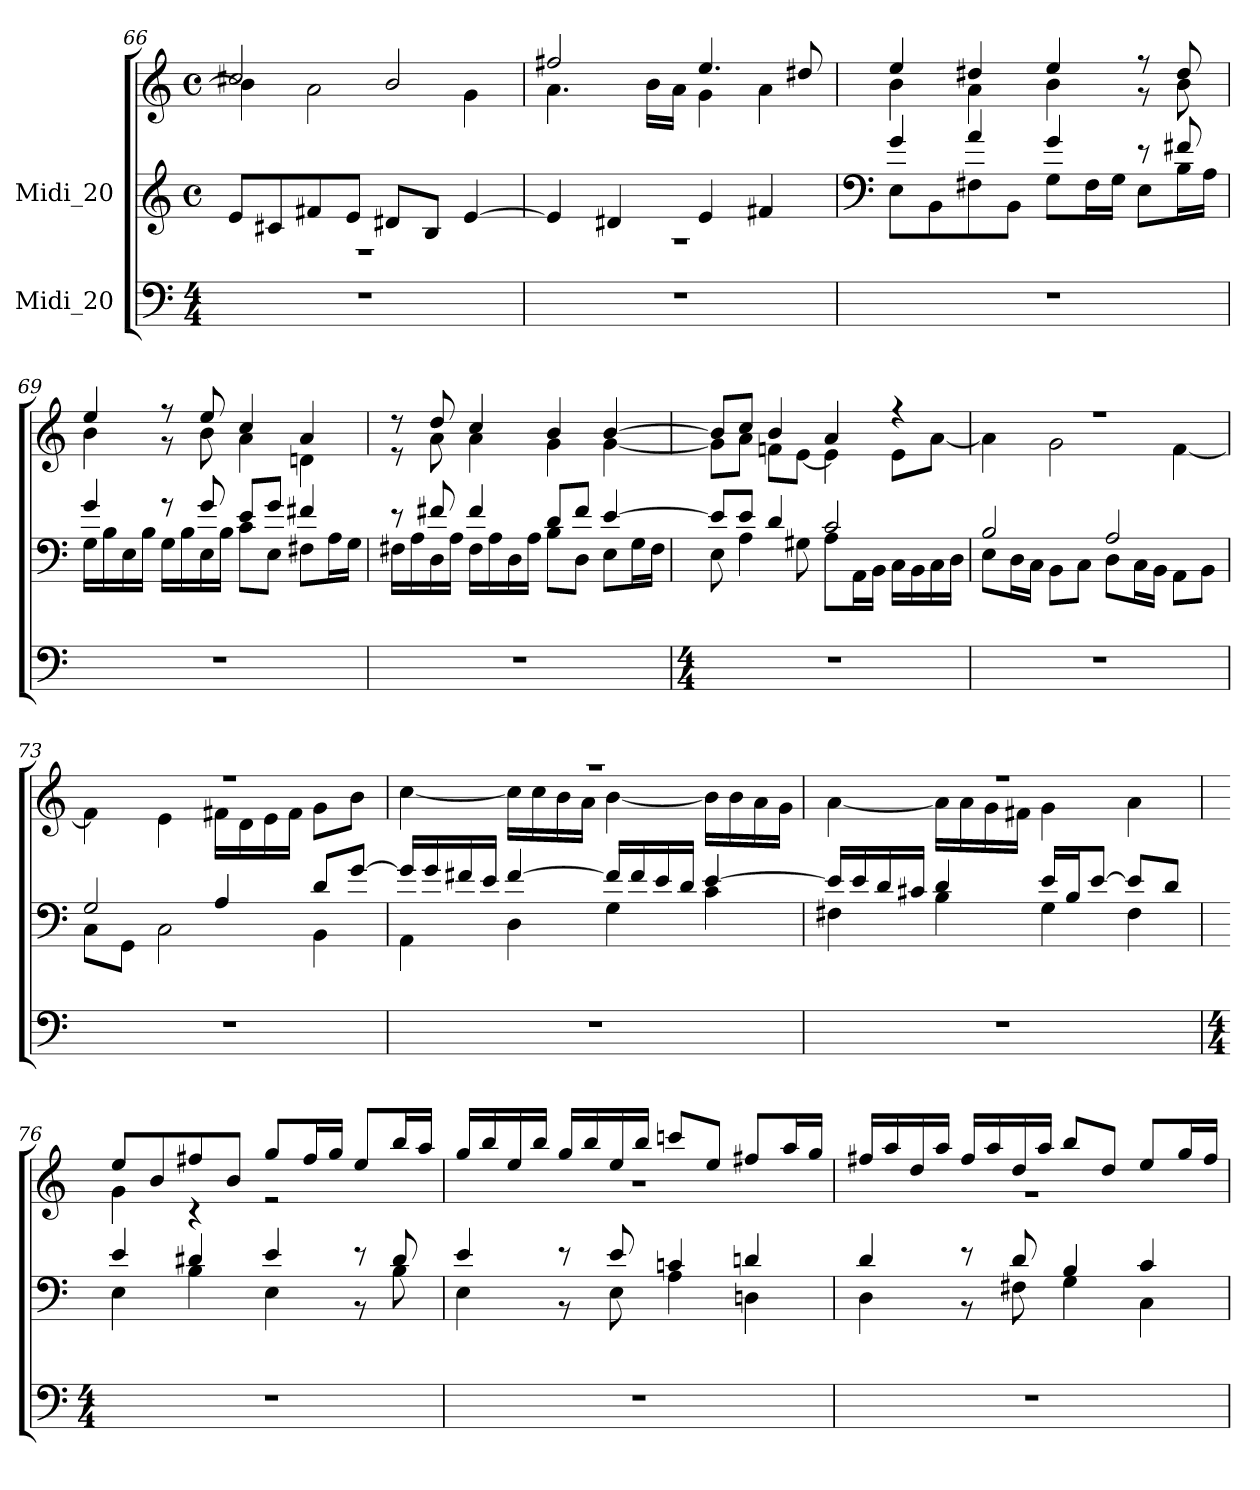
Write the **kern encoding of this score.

**kern	**kern	**kern
*part2	*part1	*part1
*staff3	*staff2	*staff1
*I"Midi_20	*I"Midi_20	*
!!LO:LB:g=z
*clefF4	*clefG2	*clefG2
*k[]	*k[]	*k[]
*M4/4	*M4/4	*M4/4
*	*met(c)	*met(c)
=66	=66	=66
*	*^	*^
1r	8e/L	1r	2cc#X/	4b\]
.	8c#X/	.	.	.
.	8f#X/	.	.	2a\
.	8e/J	.	.	.
.	8d#X/L	.	2b/	.
.	8B/J	.	.	.
.	[4e/	.	.	4g\
=67	=67	=67	=67	=67
1r	4e/]	1r	2ff#X/	4.a\
.	4d#X/	.	.	.
.	.	.	.	16b\LL
.	.	.	.	16a\JJ
.	4e/	.	4.ee/	4g\
.	4f#X/	.	.	4a\
.	.	.	8dd#X/	.
=68	=68	=68	=68	=68
*	*clefF4	*	*	*
1r	4g/	8E\L	4ee/	4b\
.	.	8BB\	.	.
.	4a/	8F#X\	4dd#X/	4a\
.	.	8BB\J	.	.
.	4g/	8G\L	4ee/	4b\
.	.	16F#\L	.	.
.	.	16G\JJ	.	.
.	8r	8E\L	8r	8r
.	8f#X/	16B\L	8dd#/	8b\
.	.	16A\JJ	.	.
=69	=69	=69	=69	=69
1r	4g/	16G\LL	4ee/	4b\
.	.	16B\	.	.
.	.	16E\	.	.
.	.	16B\JJ	.	.
.	8r	16G\LL	8r	8r
.	.	16B\	.	.
.	8g/	16E\	8ee/	8b\
.	.	16B\JJ	.	.
.	8e/L	8c\L	4cc/	4a\
.	8g/J	8E\J	.	.
.	4f#X/	8F#X\L	4a/	4dni\
.	.	16A\L	.	.
.	.	16G\JJ	.	.
=70	=70	=70	=70	=70
1r	8r	16F#X\LL	8r	8r
.	.	16A\	.	.
.	8f#X/	16D\	8dd/	8a\
.	.	16A\JJ	.	.
.	4f#/	16F#\LL	4cc/	4a\
.	.	16A\	.	.
.	.	16D\	.	.
.	.	16A\JJ	.	.
.	8d/L	8B\L	4b/	4g\
.	8f#/J	8D\J	.	.
.	[4e/	8E\L	[4b/	[4g\
.	.	16G\L	.	.
.	.	16F#\JJ	.	.
!!LO:LB:g=z	!!
=71	=71	=71	=71	=71
*M4/4	*	*	*	*
1r	8e/L]	8E\	8b/L]	8g\L]
.	8e/J	4A\	8cc/J	8a\J
.	4d/	.	4b/	8fni\L
.	.	8G#X\	.	[8e\J
.	2c/	8A\L	4a/	4e\]
.	.	16AA\L	.	.
.	.	16BB\JJ	.	.
.	.	16C\LL	4r	8e\L
.	.	16BB\	.	.
.	.	16C\	.	[8a\J
.	.	16D\JJ	.	.
=72	=72	=72	=72	=72
1r	2B/	8E\L	1r	4a\]
.	.	16D\L	.	.
.	.	16C\JJ	.	.
.	.	8BB\L	.	2g\
.	.	8C\J	.	.
.	2A/	8D\L	.	.
.	.	16C\L	.	.
.	.	16BB\JJ	.	.
.	.	8AA\L	.	[4f\
.	.	8BB\J	.	.
=73	=73	=73	=73	=73
1r	2G/	8C\L	1r	4f\]
.	.	8GG\J	.	.
.	.	2C\	.	4e\
.	4A/	.	.	16f#X\LL
.	.	.	.	16d\
.	.	.	.	16e\
.	.	.	.	16f#\JJ
.	8d/L	4BB\	.	8g\L
.	[8g/J	.	.	8b\J
=74	=74	=74	=74	=74
1r	16g/LL]	4AA\	1r	[4cc\
.	16g/	.	.	.
.	16f#X/	.	.	.
.	16e/JJ	.	.	.
.	[4f#/	4D\	.	16cc\LL]
.	.	.	.	16cc\
.	.	.	.	16b\
.	.	.	.	16a\JJ
.	16f#/LL]	4G\	.	[4b\
.	16f#/	.	.	.
.	16e/	.	.	.
.	16d/JJ	.	.	.
.	[4e/	4c\	.	16b\LL]
.	.	.	.	16b\
.	.	.	.	16a\
.	.	.	.	16g\JJ
=75	=75	=75	=75	=75
1r	16e/LL]	4F#X\	1r	[4a\
.	16e/	.	.	.
.	16d/	.	.	.
.	16c#X/JJ	.	.	.
.	4d/	4B\	.	16a\LL]
.	.	.	.	16a\
.	.	.	.	16g\
.	.	.	.	16f#X\JJ
.	16e/LL	4G\	.	4g\
.	16B/J	.	.	.
.	[8e/J	.	.	.
.	8e/L]	4F#\	.	4a\
.	8d/J	.	.	.
!!LO:PB:g=z	!!
=76	=76	=76	=76	=76
*M4/4	*	*	*	*
1r	4e/	4E\	8ee/L	4g\
.	.	.	8b/	.
.	4d#X/	4B\	8ff#X/	4r
.	.	.	8b/J	.
.	4e/	4E\	8gg/L	2r
.	.	.	16ff#/L	.
.	.	.	16gg/JJ	.
.	8r	8r	8ee/L	.
.	8d#/	8B\	16bb/L	.
.	.	.	16aa/JJ	.
=77	=77	=77	=77	=77
1r	4e/	4E\	16gg/LL	1r
.	.	.	16bb/	.
.	.	.	16ee/	.
.	.	.	16bb/JJ	.
.	8r	8r	16gg/LL	.
.	.	.	16bb/	.
.	8e/	8E\	16ee/	.
.	.	.	16bb/JJ	.
.	4cni/	4A\	8cccni/L	.
.	.	.	8ee/J	.
.	4dni/	4Dni\	8ff#X/L	.
.	.	.	16aa/L	.
.	.	.	16gg/JJ	.
=78	=78	=78	=78	=78
1r	4d/	4D\	16ff#X/LL	1r
.	.	.	16aa/	.
.	.	.	16dd/	.
.	.	.	16aa/JJ	.
.	8r	8r	16ff#/LL	.
.	.	.	16aa/	.
.	8d/	8F#X\	16dd/	.
.	.	.	16aa/JJ	.
.	4B/	4G\	8bb/L	.
.	.	.	8dd/J	.
.	4c/	4C\	8ee/L	.
.	.	.	16gg/L	.
.	.	.	16ff#/JJ	.
*	*v	*v	*	*
*	*	*v	*v
=	=	=
*-	*-	*-
